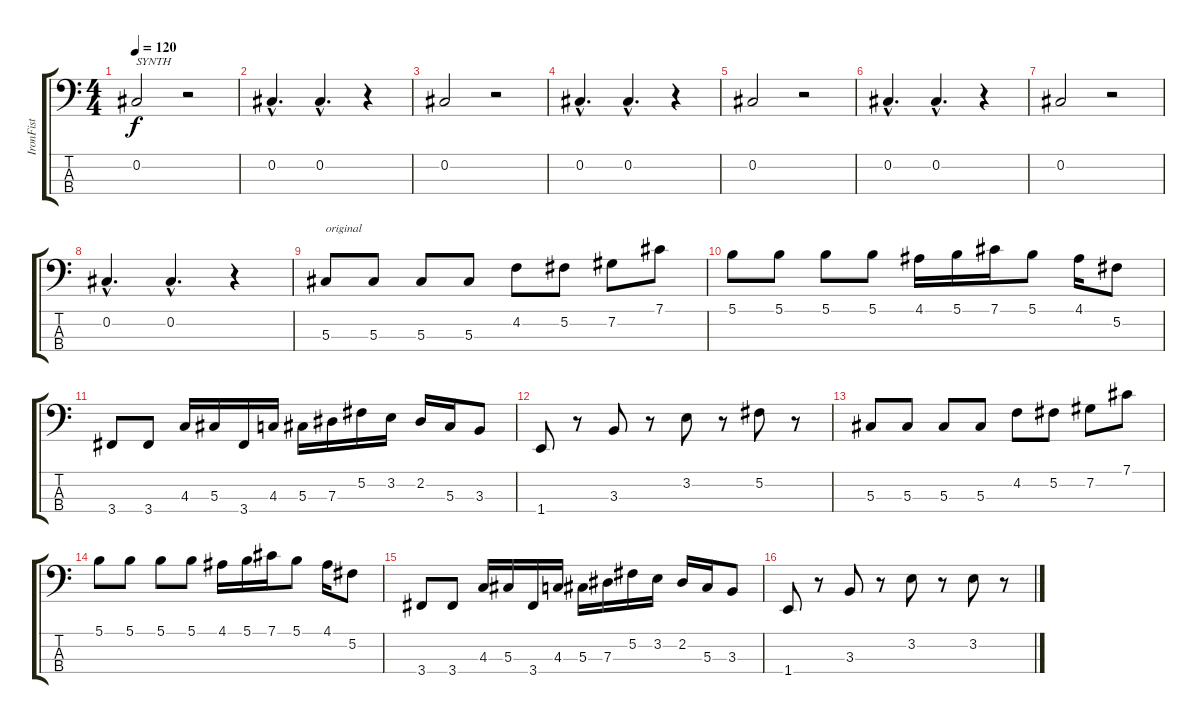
\track ("IronFist" "IronFist") {instrument electricbassfinger}
\staff {score tabs}
\tuning (Gb2 Db2 Ab1 Eb1) {hide}
\ts (4 4)
\tempo 120
\clef f4
\ks c
0.2.2{txt "SYNTH" dy f instrument synthbass1} r.2 |
0.2{hac}.4{d} 0.2{hac}.4{d} r.4 |
0.2.2 r.2 |
0.2{hac}.4{d} 0.2{hac}.4{d} r.4 |
0.2.2 r.2 |
0.2{hac}.4{d} 0.2{hac}.4{d} r.4 |
0.2.2 r.2 |
0.2{hac}.4{d} 0.2{hac}.4{d} r.4 |
5.3.8{txt "original" volume 16 balance 6 instrument electricbassfinger} 5.3.8 5.3.8 5.3.8 4.2.8 5.2.8 7.2.8 7.1.8 |
5.1.8 5.1.8 5.1.8 5.1.8 4.1.16 5.1.16 7.1.16 5.1.8 4.1.16 5.2.8 |
3.4.8 3.4.8 4.3.16 5.3.16 3.4.16 4.3.16 5.3.16 7.3.16 5.2.16 3.2.16 2.2.16 5.3.16 3.3.8 |
1.4.8 r.8 3.3.8 r.8 3.2.8 r.8 5.2.8 r.8 |
5.3.8 5.3.8 5.3.8 5.3.8 4.2.8 5.2.8 7.2.8 7.1.8 |
5.1.8 5.1.8 5.1.8 5.1.8 4.1.16 5.1.16 7.1.16 5.1.8 4.1.16 5.2.8 |
3.4.8 3.4.8 4.3.16 5.3.16 3.4.16 4.3.16 5.3.16 7.3.16 5.2.16 3.2.16 2.2.16 5.3.16 3.3.8 |
1.4.8 r.8 3.3.8 r.8 3.2.8 r.8 3.2.8 r.8
